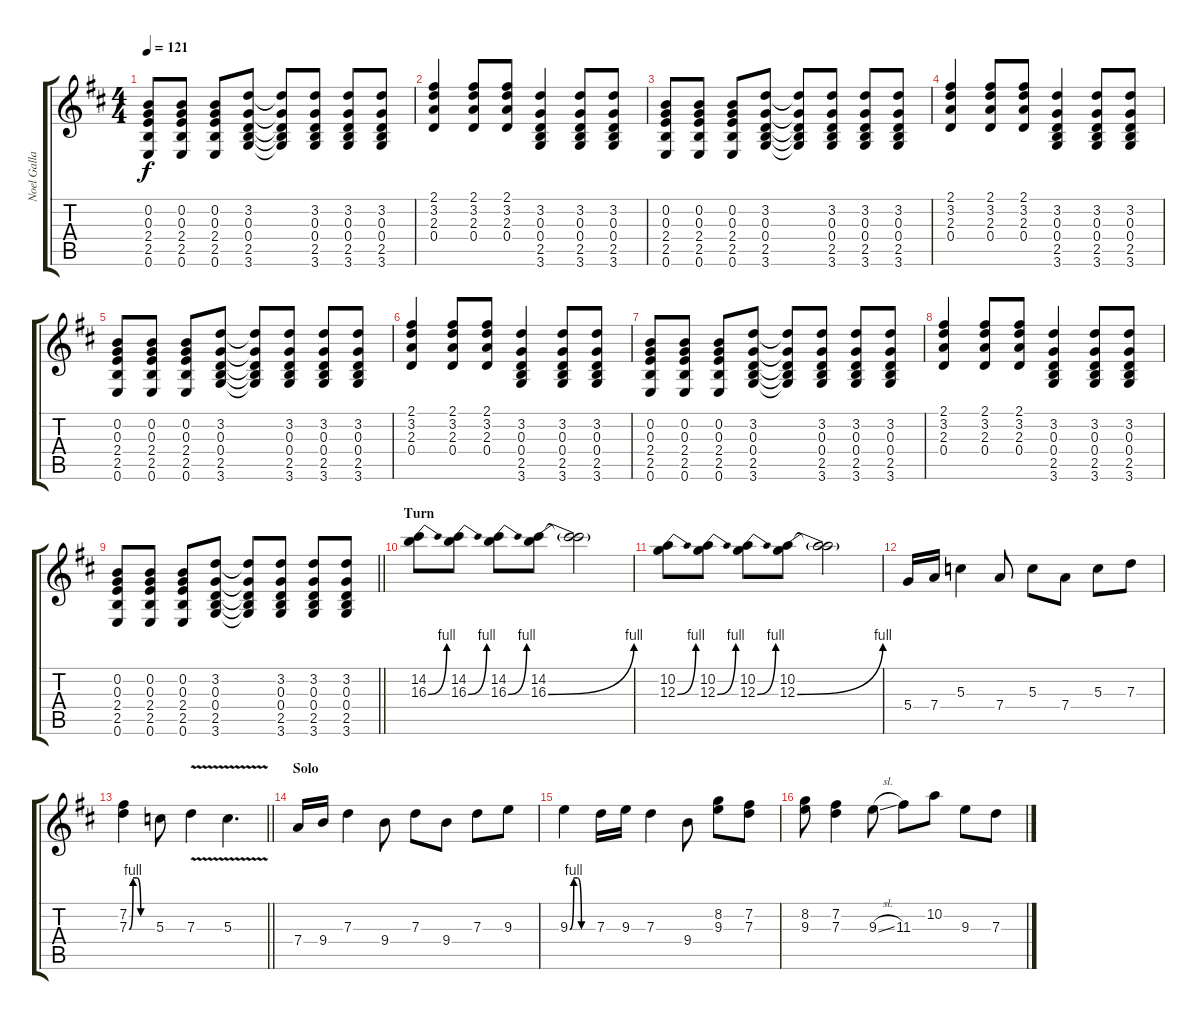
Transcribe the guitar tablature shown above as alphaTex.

\track ("Noel Gallagher" "Noel Galla") {instrument overdrivenguitar}
\staff {score tabs}
\tuning (E4 B3 G3 D3 A2 E2) {hide}
\ts (4 4)
\tempo 121
\clef g2
\ks d
(0.2 0.3 2.4 2.5 0.6).8{dy f} (0.2 0.3 2.4 2.5 0.6).8 (0.2 0.3 2.4 2.5 0.6).8 (3.2 0.3 0.4 2.5 3.6).8 (3.2{t} 0.3{t} 0.4{t} 2.5{t} 3.6{t}).8 (3.2 0.3 0.4 2.5 3.6).8 (3.2 0.3 0.4 2.5 3.6).8 (3.2 0.3 0.4 2.5 3.6).8 |
(2.1 3.2 2.3 0.4).4 (2.1 3.2 2.3 0.4).8 (2.1 3.2 2.3 0.4).8 (3.2 0.3 0.4 2.5 3.6).4 (3.2 0.3 0.4 2.5 3.6).8 (3.2 0.3 0.4 2.5 3.6).8 |
(0.2 0.3 2.4 2.5 0.6).8 (0.2 0.3 2.4 2.5 0.6).8 (0.2 0.3 2.4 2.5 0.6).8 (3.2 0.3 0.4 2.5 3.6).8 (3.2{t} 0.3{t} 0.4{t} 2.5{t} 3.6{t}).8 (3.2 0.3 0.4 2.5 3.6).8 (3.2 0.3 0.4 2.5 3.6).8 (3.2 0.3 0.4 2.5 3.6).8 |
(2.1 3.2 2.3 0.4).4 (2.1 3.2 2.3 0.4).8 (2.1 3.2 2.3 0.4).8 (3.2 0.3 0.4 2.5 3.6).4 (3.2 0.3 0.4 2.5 3.6).8 (3.2 0.3 0.4 2.5 3.6).8 |
(0.2 0.3 2.4 2.5 0.6).8 (0.2 0.3 2.4 2.5 0.6).8 (0.2 0.3 2.4 2.5 0.6).8 (3.2 0.3 0.4 2.5 3.6).8 (3.2{t} 0.3{t} 0.4{t} 2.5{t} 3.6{t}).8 (3.2 0.3 0.4 2.5 3.6).8 (3.2 0.3 0.4 2.5 3.6).8 (3.2 0.3 0.4 2.5 3.6).8 |
(2.1 3.2 2.3 0.4).4 (2.1 3.2 2.3 0.4).8 (2.1 3.2 2.3 0.4).8 (3.2 0.3 0.4 2.5 3.6).4 (3.2 0.3 0.4 2.5 3.6).8 (3.2 0.3 0.4 2.5 3.6).8 |
(0.2 0.3 2.4 2.5 0.6).8 (0.2 0.3 2.4 2.5 0.6).8 (0.2 0.3 2.4 2.5 0.6).8 (3.2 0.3 0.4 2.5 3.6).8 (3.2{t} 0.3{t} 0.4{t} 2.5{t} 3.6{t}).8 (3.2 0.3 0.4 2.5 3.6).8 (3.2 0.3 0.4 2.5 3.6).8 (3.2 0.3 0.4 2.5 3.6).8 |
(2.1 3.2 2.3 0.4).4 (2.1 3.2 2.3 0.4).8 (2.1 3.2 2.3 0.4).8 (3.2 0.3 0.4 2.5 3.6).4 (3.2 0.3 0.4 2.5 3.6).8 (3.2 0.3 0.4 2.5 3.6).8 |
\barLineRight lightlight
(0.2 0.3 2.4 2.5 0.6).8 (0.2 0.3 2.4 2.5 0.6).8 (0.2 0.3 2.4 2.5 0.6).8 (3.2 0.3 0.4 2.5 3.6).8 (3.2{t} 0.3{t} 0.4{t} 2.5{t} 3.6{t}).8 (3.2 0.3 0.4 2.5 3.6).8 (3.2 0.3 0.4 2.5 3.6).8 (3.2 0.3 0.4 2.5 3.6).8 |
\section ("" "Turn")
(14.2 16.3{be (bend 0 0 60 4)}).8 (14.2 16.3{be (bend 0 0 60 4)}).8 (14.2 16.3{be (bend 0 0 60 4)}).8 (14.2 16.3{be (bend 0 0 60 4)}).8 (14.2{t} 16.3{t}).2 |
(10.2 12.3{be (bend 0 0 60 4)}).8 (10.2 12.3{be (bend 0 0 60 4)}).8 (10.2 12.3{be (bend 0 0 60 4)}).8 (10.2 12.3{be (bend 0 0 60 4)}).8 (10.2{t} 12.3{t}).2 |
5.4.16 7.4.16 5.3.4 7.4.8 5.3.8 7.4.8 5.3.8 7.3.8 |
\barLineRight lightlight
(7.2 7.3{be (custom 0 0 10 4 20 4 30 0 60 0)}).4 5.3.8 7.3{v}.4 5.3{v}.4{d} |
\section ("" "Solo")
7.4.16 9.4.16 7.3.4 9.4.8 7.3.8 9.4.8 7.3.8 9.3.8 |
9.3{be (custom 0 0 10 4 20 4 30 0 60 0)}.4 7.3.16 9.3.16 7.3.4 9.4.8 (8.2 9.3).8 (7.2 7.3).8 |
(8.2 9.3).8 (7.2 7.3).4 9.3{sl}.8 11.3.8 10.2.8 9.3.8 7.3.8
